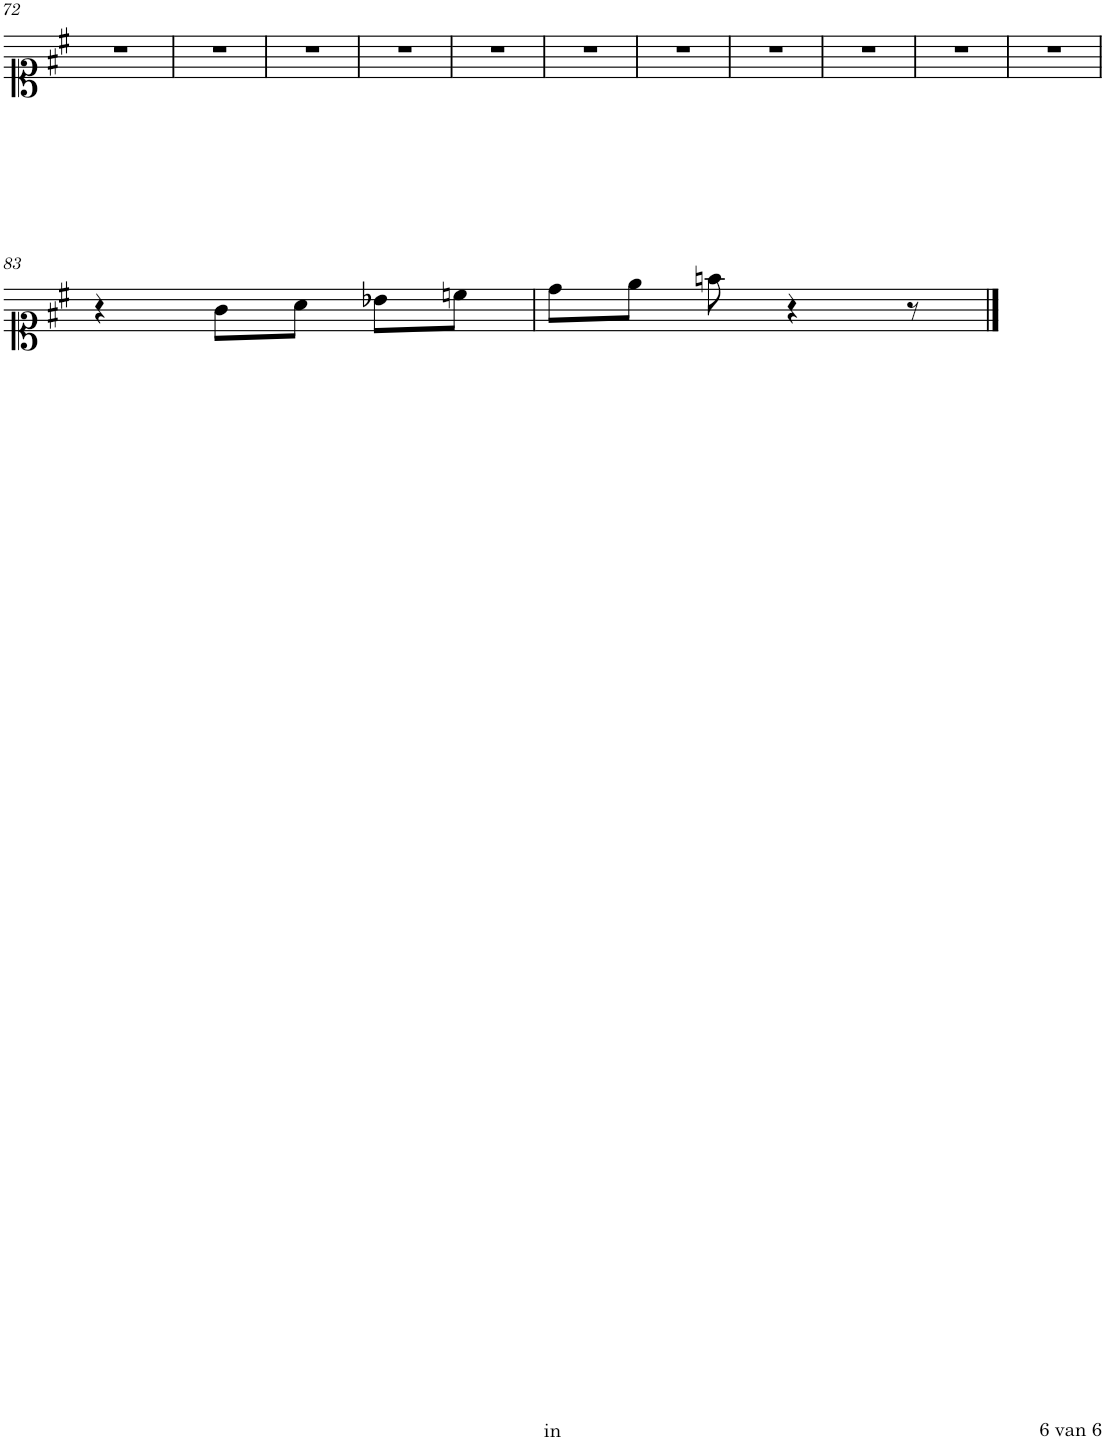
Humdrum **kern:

**kern
*part1
*staff1
*I"Baritone
*I'Bar.
!!LO:PB:g=z
*clefC1
*k[f#c#]
*M3/4
=72
2.r
=73
2.r
=74
2.r
=75
2.r
=76
2.r
=77
2.r
=78
2.r
=79
2.r
=80
2.r
=81
2.r
=82
2.r
!!LO:LB:g=z
=83
4r
8g\L
8a\J
8b-X\L
8ccn\J
=84
8dd\L
8ee\J
8ffn\
4r
8r
==
*-
